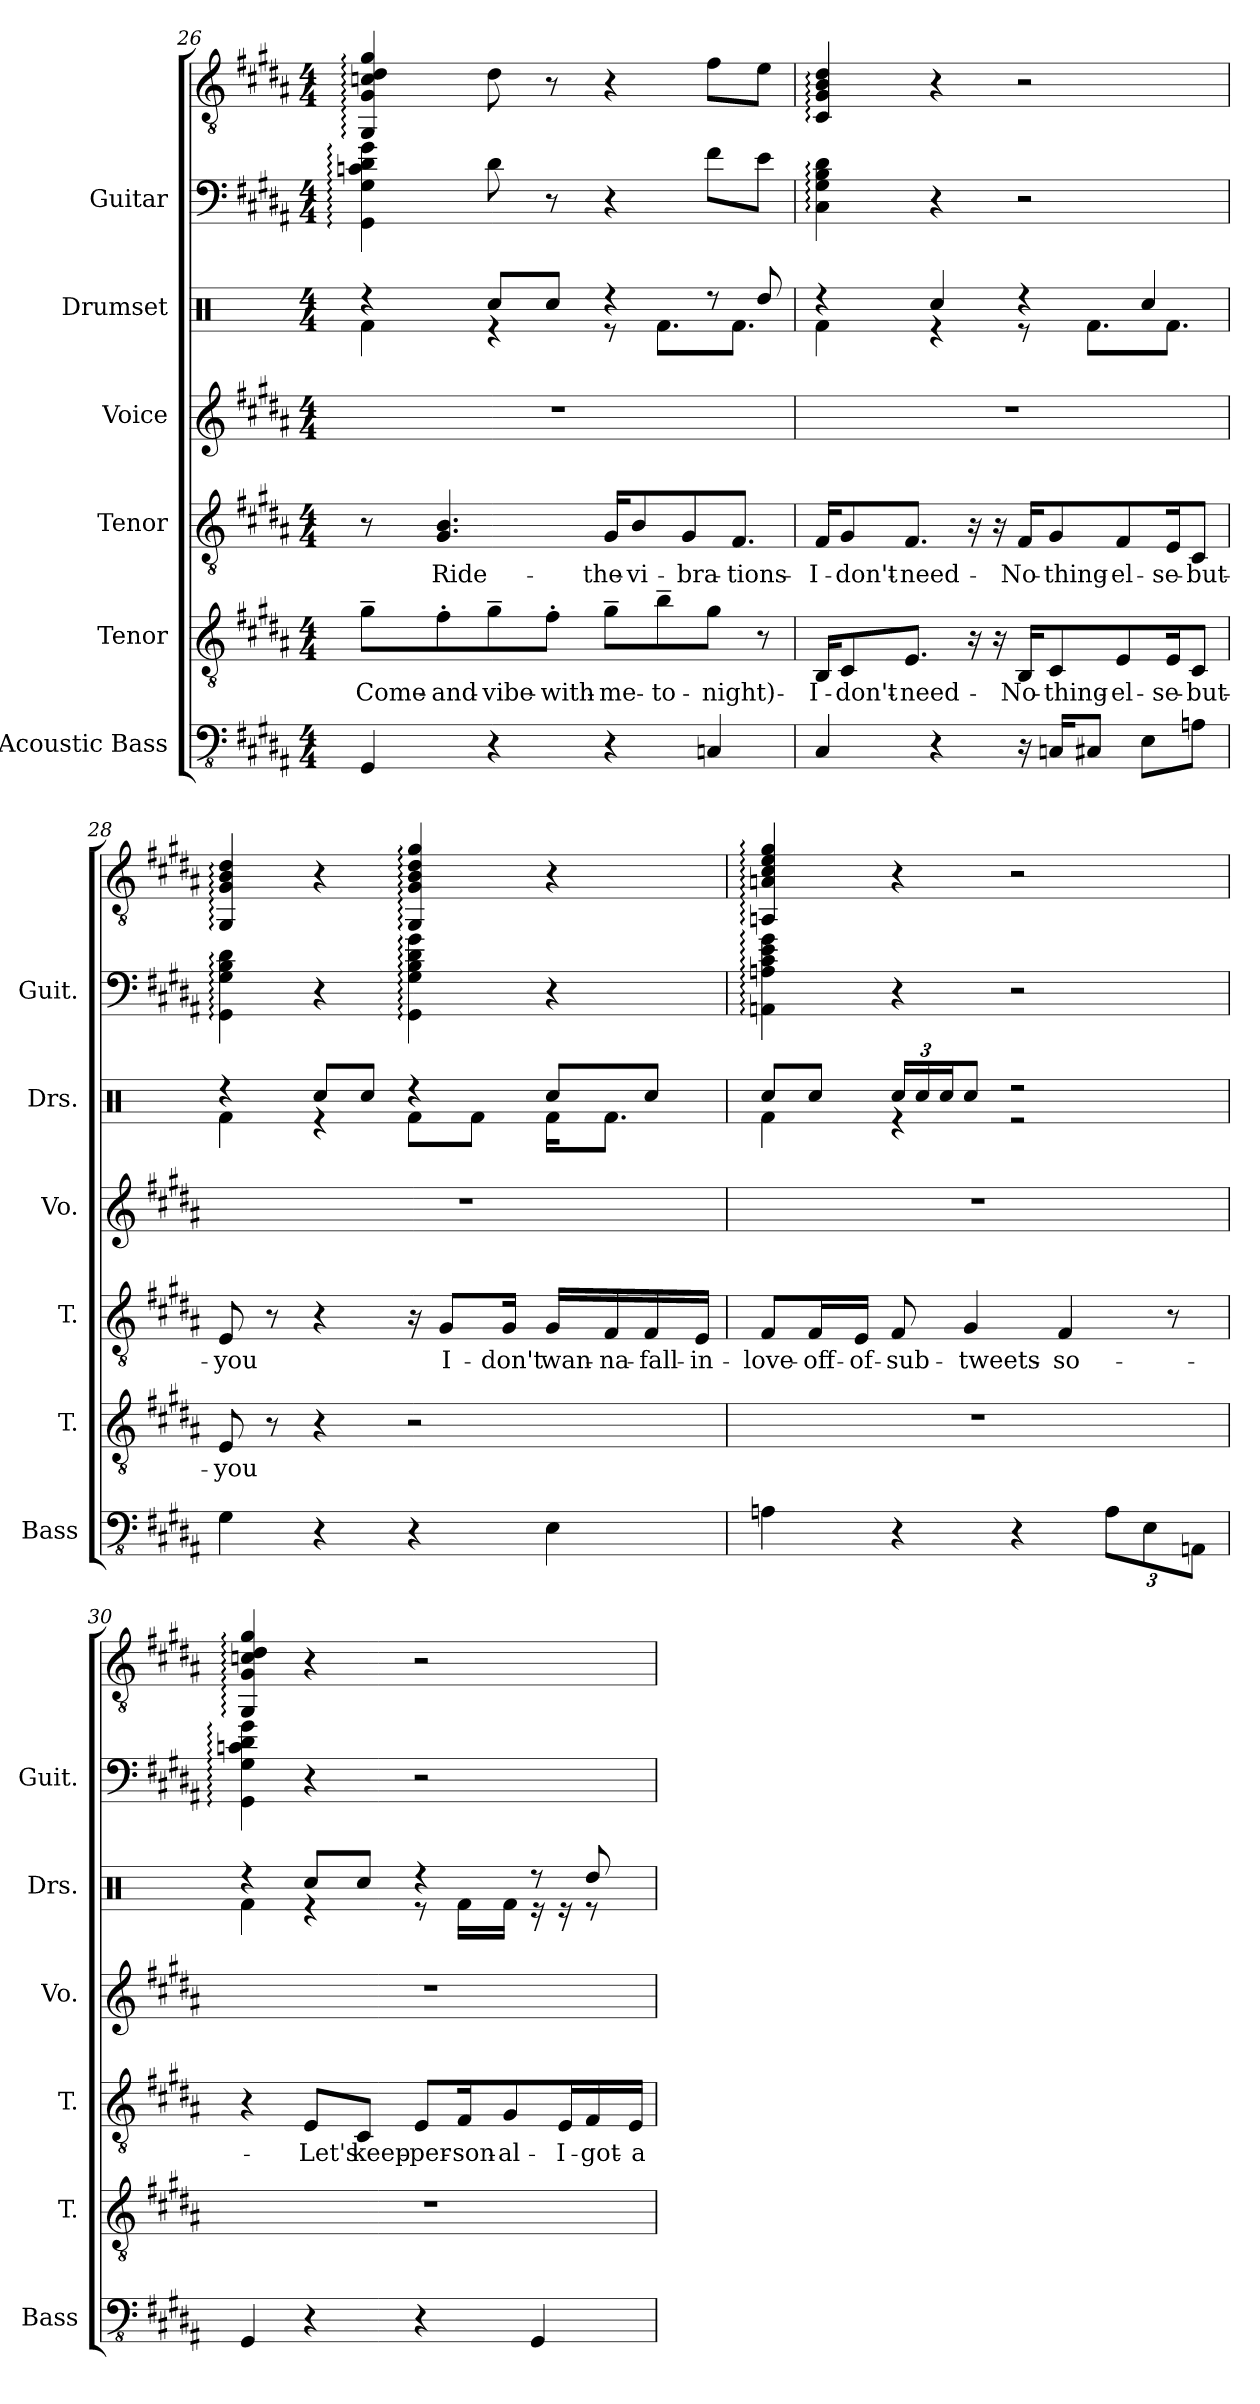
**kern	**kern	**text	**kern	**text	**kern	**kern	**kern	**kern
*part6	*part5	*part5	*part4	*part4	*part3	*part2	*part1	*part1
*staff7	*staff6	*staff6	*staff5	*staff5	*staff4	*staff3	*staff2	*staff1
*I"Acoustic Bass	*I"Tenor	*	*I"Tenor	*	*I"Voice	*I"Drumset	*I"Guitar	*
*I'Bass	*I'T.	*	*I'T.	*	*I'Vo.	*I'Drs.	*I'Guit.	*
*clefFv4	*clefGv2	*	*clefGv2	*	*clefG2	*clefX	*	*clefGv2
*k[f#c#g#d#a#]	*k[f#c#g#d#a#]	*	*k[f#c#g#d#a#]	*	*k[f#c#g#d#a#]	*k[]	*k[f#c#g#d#a#]	*k[f#c#g#d#a#]
*M4/4	*M4/4	*	*M4/4	*	*M4/4	*M4/4	*M4/4	*M4/4
=26	=26	=26	=26	=26	=26	=26	=26	=26
*	*	*	*	*	*	*^	*	*
4GGG#/	8g#~\L	-Come-	8r	.	1r	4r	4Rf\	4GG#: 4G#: 4cn: 4d#: 4g#:	4GG#/: 4G#/: 4cn/: 4d#/: 4g#/:
.	8f#'\	-and-	4.G#/ 4.B/	-Ride-	.	.	.	.	.
4r	8g#~\	-vibe-	.	.	.	8Rcc/L	4r	8d#	8d#\
.	8f#'\J	-with-	.	.	.	8Rcc/J	.	8r	8r
4r	8g#~\L	-me-	16G#/KL	-the-	.	4r	8r	4r	4r
.	.	.	8B/	-vi-	.	.	.	.	.
.	8b~\	-to-	.	.	.	.	8.Rf\L	.	.
.	.	.	8G#/	-bra-	.	.	.	.	.
4CCn/	8g#\J	-night)-	.	.	.	8r	.	8f#L	8f#\L
.	.	.	8.F#/J	-tions-	.	.	8.Rf\J	.	.
.	8r	.	.	.	.	8Rdd/	.	8eJ	8e\J
!!LO:PB:g=z
=27	=27	=27	=27	=27	=27	=27	=27	=27	=27
4CC#/	16BB/KL	-I-	16F#/KL	I-	1r	4r	4Rf\	4C#: 4G#: 4B: 4d#:	4C#/: 4G#/: 4B/: 4d#/:
.	8C#/	-don't-	8G#/	-don't-	.	.	.	.	.
.	8.E/J	-need-	8.F#/J	-need-	.	.	.	.	.
4r	.	.	.	.	.	4Rcc/	4r	4r	4r
.	16r	.	16r	.	.	.	.	.	.
.	16r	.	16r	.	.	.	.	.	.
16r	16BB/KL	-No-	16F#/KL	-No-	.	4r	8r	2r	2r
16CCn/KL	8C#/	-thing-	8G#/	-thing-	.	.	.	.	.
8CC#X/J	.	.	.	.	.	.	8.Rf\L	.	.
.	8E/	-el-	8F#/	-el-	.	.	.	.	.
8EE\L	.	.	.	.	.	4Rcc/	.	.	.
.	16E/K	-se-	16E/K	-se-	.	.	8.Rf\J	.	.
8AAn\J	8C#/J	-but-	8C#/J	-but-	.	.	.	.	.
=28	=28	=28	=28	=28	=28	=28	=28	=28	=28
4GG#\	8E/	you	8E/	you	1r	4r	4Rf\	4GG#: 4G#: 4B: 4d#:	4GG#/: 4G#/: 4B/: 4d#/:
.	8r	.	8r	.	.	.	.	.	.
4r	4r	.	4r	.	.	8Rcc/L	4r	4r	4r
.	.	.	.	.	.	8Rcc/J	.	.	.
4r	2r	.	16r	.	.	4r	8Rf\L	4GG#: 4G#: 4B: 4d#: 4g#:	4GG#/: 4G#/: 4B/: 4d#/: 4g#/:
.	.	.	8G#/L	I-	.	.	.	.	.
.	.	.	.	.	.	.	8Rf\J	.	.
.	.	.	16G#/Jk	-don't	.	.	.	.	.
4EE\	.	.	16G#/LL	wan-	.	8Rcc/L	16Rf\KL	4r	4r
.	.	.	16F#/	-na-	.	.	8.Rf\J	.	.
.	.	.	16F#/	fall-	.	8Rcc/J	.	.	.
.	.	.	16E/JJ	-in-	.	.	.	.	.
!!LO:PB:g=z
=29	=29	=29	=29	=29	=29	=29	=29	=29	=29
4AAn\	1r	.	8F#/L	-love-	1r	8Rcc/L	4Rf\	4AA: 4A: 4c#: 4e: 4g#:	4AAn/: 4An/: 4c#/: 4e/: 4g#/:
.	.	.	16F#/L	-off-	.	8Rcc/J	.	.	.
.	.	.	16E/JJ	-of-	.	.	.	.	.
*	*	*	*	*	*	*Xbrackettup	*	*	*
4r	.	.	8F#/	-sub-	.	24Rcc/LL	4r	4r	4r
.	.	.	.	.	.	24Rcc/	.	.	.
.	.	.	.	.	.	24Rcc/J	.	.	.
.	.	.	4G#/	-tweets-	.	8Rcc/J	.	.	.
4r	.	.	.	.	.	2r	2r	2r	2r
.	.	.	4F#/	-so-	.	.	.	.	.
*Xbrackettup	*	*	*	*	*	*	*	*	*
12AA\L	.	.	.	.	.	.	.	.	.
12EE\	.	.	.	.	.	.	.	.	.
.	.	.	8r	.	.	.	.	.	.
12AAAn\J	.	.	.	.	.	.	.	.	.
=30	=30	=30	=30	=30	=30	=30	=30	=30	=30
4GGG#/	1r	.	4r	.	1r	4r	4Rf\	4GG#: 4G#: 4c: 4d#: 4g#:	4GG#/: 4G#/: 4cn/: 4d#/: 4g#/:
4r	.	.	8E/L	-Let's	.	8Rcc/L	4r	4r	4r
.	.	.	8C#/J	keep-	.	8Rcc/J	.	.	.
4r	.	.	8E/L	-per-	.	4r	8r	2r	2r
.	.	.	16F#/K	-son-	.	.	16Rf\LL	.	.
.	.	.	8G#/	-al-	.	.	16Rf\JJ	.	.
4GGG#/	.	.	.	.	.	8r	16r	.	.
.	.	.	16E/L	-I-	.	.	16r	.	.
.	.	.	16F#/	-got-	.	8Rdd/	8r	.	.
.	.	.	16E/JJ	-a-	.	.	.	.	.
*	*	*	*	*	*	*v	*v	*	*
=	=	=	=	=	=	=	=	=
*-	*-	*-	*-	*-	*-	*-	*-	*-
